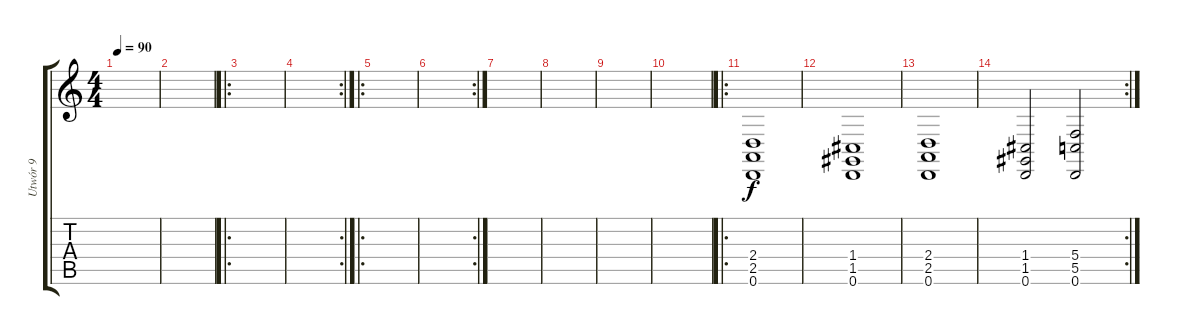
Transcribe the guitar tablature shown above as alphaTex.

\track ("Utwór 9" "Utwór 9") {instrument fx2soundtrack}
\staff {score tabs}
\tuning (D4 A3 F3 C3 G2 D2) {hide}
\ts (4 4)
\tempo 90
\clef g2
\ks c
|
|
\ro
|
\rc 2
|
\ro
|
\rc 2
|
|
|
|
|
\ro
(2.4 2.5 0.6).1 |
(1.4 1.5 0.6).1 |
(2.4 2.5 0.6).1 |
\rc 2
(1.4 1.5 0.6).2 (5.4 5.5 0.6).2
